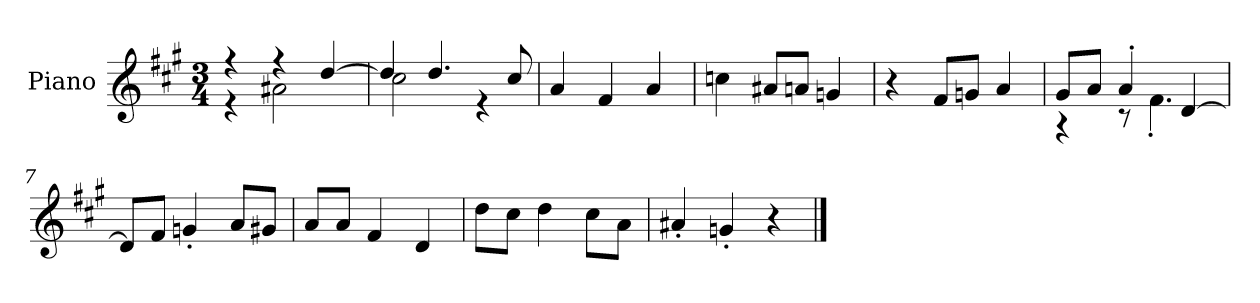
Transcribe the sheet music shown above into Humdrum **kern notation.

**kern
*part1
*staff1
*I"Piano
*I'P-no
*clefG2
*k[f#c#g#]
*M3/4
*MM176
=1
*^
4r	4r
4r	2a#X\
[4dd/	.
=2	=2
4dd/]	2cc#\
4.dd/	.
.	4r
8cc#/	.
*v	*v
=3
4a/
4f#/
4a/
=4
4ccn\
8a#X/L
8an/J
4gn/
=5
4r
8f#/L
8gn/J
4a/
=6
*^
8g#/L	4r
8a/J	.
4a'/	8r
.	4.f#'\
[4d/	.
*v	*v
=7
8d/L]
8f#/J
4gn'/
8a/L
8g#X/J
!!LO:LB:g=z
=8
8a/L
8a/J
4f#/
4d/
=9
8dd\L
8cc#\J
4dd\
8cc#\L
8a\J
=10
4a#X'/
4gn'/
4r
==
*-
